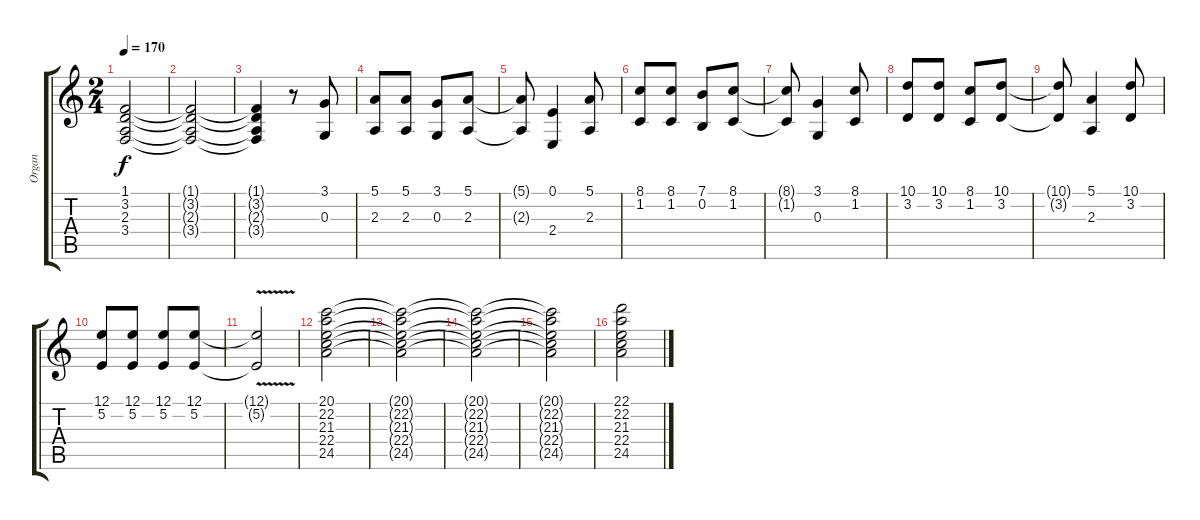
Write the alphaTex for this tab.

\track ("Organ" "Organ") {instrument drawbarorgan}
\staff {score tabs}
\tuning (E4 B3 G3 D3 A2 E2) {hide}
\ts (2 4)
\tempo 170
\clef g2
\ks c
(1.1{t} 3.2{t} 2.3{t} 3.4{t}).2{dy f} |
(1.1{t} 3.2{t} 2.3{t} 3.4{t}).2 |
(1.1{t} 3.2{t} 2.3{t} 3.4{t}).4 r.8 (3.1 0.3).8 |
(5.1 2.3).8 (5.1 2.3).8 (3.1 0.3).8 (5.1 2.3).8 |
(5.1{t} 2.3{t}).8 (0.1 2.4).4 (5.1 2.3).8 |
(8.1 1.2).8 (8.1 1.2).8 (7.1 0.2).8 (8.1 1.2).8 |
(8.1{t} 1.2{t}).8 (3.1 0.3).4 (8.1 1.2).8 |
(10.1 3.2).8 (10.1 3.2).8 (8.1 1.2).8 (10.1 3.2).8 |
(10.1{t} 3.2{t}).8 (5.1 2.3).4 (10.1 3.2).8 |
(12.1 5.2).8 (12.1 5.2).8 (12.1 5.2).8 (12.1 5.2).8 |
(12.1{v t} 5.2{v t}).2 |
(20.1 22.2 21.3 22.4 24.5).2 |
(20.1{t} 22.2{t} 21.3{t} 22.4{t} 24.5{t}).2 |
(20.1{t} 22.2{t} 21.3{t} 22.4{t} 24.5{t}).2 |
(20.1{t} 22.2{t} 21.3{t} 22.4{t} 24.5{t}).2 |
(22.1 22.2 21.3 22.4 24.5).2
